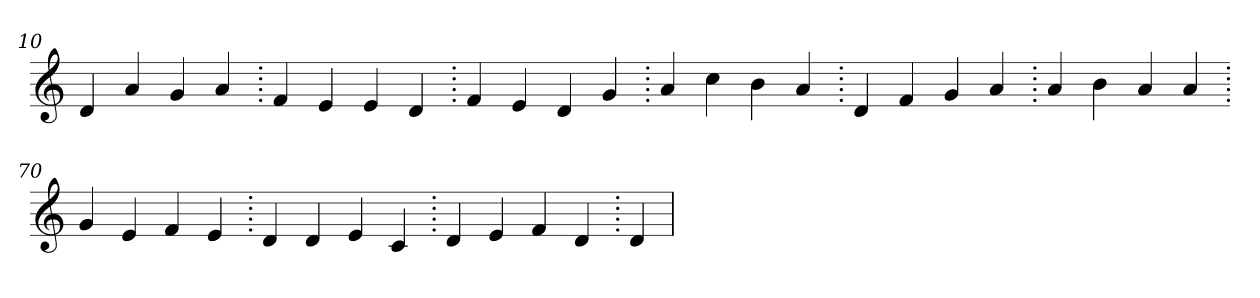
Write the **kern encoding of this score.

**kern
*part1
*staff1
*clefG2
=10.
4d
4a
4g
4a
=20.
4f
4e
4e
4d
=30.
4f
4e
4d
4g
=40.
4a
4cc
4b
4a
=50.
4d
4f
4g
4a
=60.
4a
4b
4a
4a
=70.
4g
4e
4f
4e
=80.
4d
4d
4e
4c
=90.
4d
4e
4f
4d
=100.
4d
=
*-
